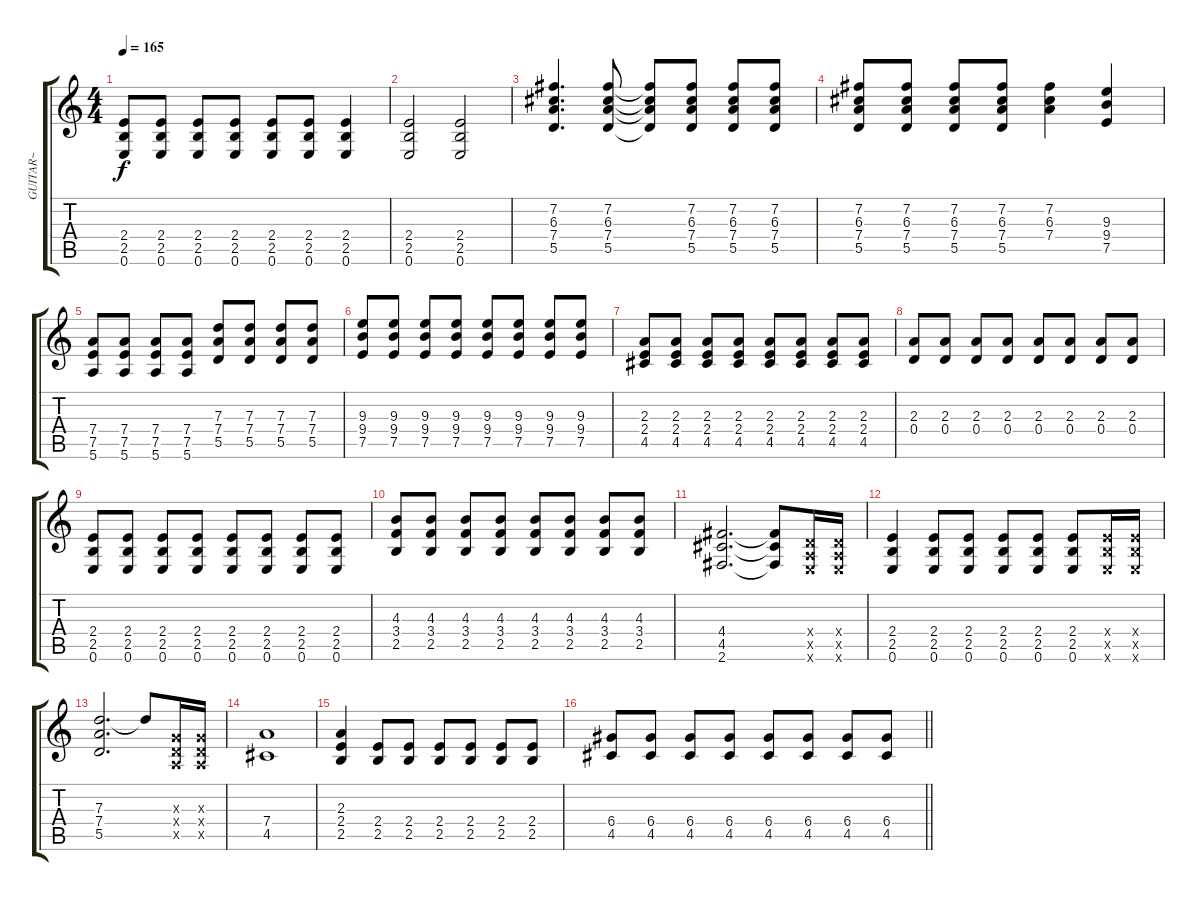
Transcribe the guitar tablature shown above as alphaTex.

\track ("GUITAR~" "GUITAR~") {instrument distortionguitar}
\staff {score tabs}
\tuning (E4 B3 G3 D3 A2 E2) {hide}
\ts (4 4)
\tempo 165
\clef g2
\ks c
(2.4 2.5 0.6).8{dy f} (2.4 2.5 0.6).8 (2.4 2.5 0.6).8 (2.4 2.5 0.6).8 (2.4 2.5 0.6).8 (2.4 2.5 0.6).8 (2.4 2.5 0.6).4 |
(2.4 2.5 0.6).2 (2.4 2.5 0.6).2 |
(7.2 6.3 7.4 5.5).4{d} (7.2 6.3 7.4 5.5).8 (7.2{t} 6.3{t} 7.4{t} 5.5{t}).8 (7.2 6.3 7.4 5.5).8 (7.2 6.3 7.4 5.5).8 (7.2 6.3 7.4 5.5).8 |
(7.2 6.3 7.4 5.5).8 (7.2 6.3 7.4 5.5).8 (7.2 6.3 7.4 5.5).8 (7.2 6.3 7.4 5.5).8 (7.2 6.3 7.4).4 (9.3 9.4 7.5).4 |
(7.4 7.5 5.6).8 (7.4 7.5 5.6).8 (7.4 7.5 5.6).8 (7.4 7.5 5.6).8 (7.3 7.4 5.5).8 (7.3 7.4 5.5).8 (7.3 7.4 5.5).8 (7.3 7.4 5.5).8 |
(9.3 9.4 7.5).8 (9.3 9.4 7.5).8 (9.3 9.4 7.5).8 (9.3 9.4 7.5).8 (9.3 9.4 7.5).8 (9.3 9.4 7.5).8 (9.3 9.4 7.5).8 (9.3 9.4 7.5).8 |
(2.3 2.4 4.5).8 (2.3 2.4 4.5).8 (2.3 2.4 4.5).8 (2.3 2.4 4.5).8 (2.3 2.4 4.5).8 (2.3 2.4 4.5).8 (2.3 2.4 4.5).8 (2.3 2.4 4.5).8 |
(2.3 0.4).8 (2.3 0.4).8 (2.3 0.4).8 (2.3 0.4).8 (2.3 0.4).8 (2.3 0.4).8 (2.3 0.4).8 (2.3 0.4).8 |
(2.4 2.5 0.6).8 (2.4 2.5 0.6).8 (2.4 2.5 0.6).8 (2.4 2.5 0.6).8 (2.4 2.5 0.6).8 (2.4 2.5 0.6).8 (2.4 2.5 0.6).8 (2.4 2.5 0.6).8 |
(4.3 3.4 2.5).8 (4.3 3.4 2.5).8 (4.3 3.4 2.5).8 (4.3 3.4 2.5).8 (4.3 3.4 2.5).8 (4.3 3.4 2.5).8 (4.3 3.4 2.5).8 (4.3 3.4 2.5).8 |
(4.4 4.5 2.6).2{d} (4.4{t} 4.5{t} 2.6{t}).8 (0.4{x} 0.5{x} 0.6{x}).16 (0.4{x} 0.5{x} 0.6{x}).16 |
(2.4 2.5 0.6).4 (2.4 2.5 0.6).8 (2.4 2.5 0.6).8 (2.4 2.5 0.6).8 (2.4 2.5 0.6).8 (2.4 2.5 0.6).8 (2.4{x} 2.5{x} 0.6{x}).16 (2.4{x} 2.5{x} 0.6{x}).16 |
(7.3 7.4 5.5).2{d} 7.3{t}.8 (0.3{x} 0.4{x} 0.5{x}).16 (0.3{x} 0.4{x} 0.5{x}).16 |
(7.4 4.5).1 |
(2.3 2.4 2.5).4 (2.4 2.5).8 (2.4 2.5).8 (2.4 2.5).8 (2.4 2.5).8 (2.4 2.5).8 (2.4 2.5).8 |
\barLineRight lightlight
(6.4 4.5).8 (6.4 4.5).8 (6.4 4.5).8 (6.4 4.5).8 (6.4 4.5).8 (6.4 4.5).8 (6.4 4.5).8 (6.4 4.5).8
